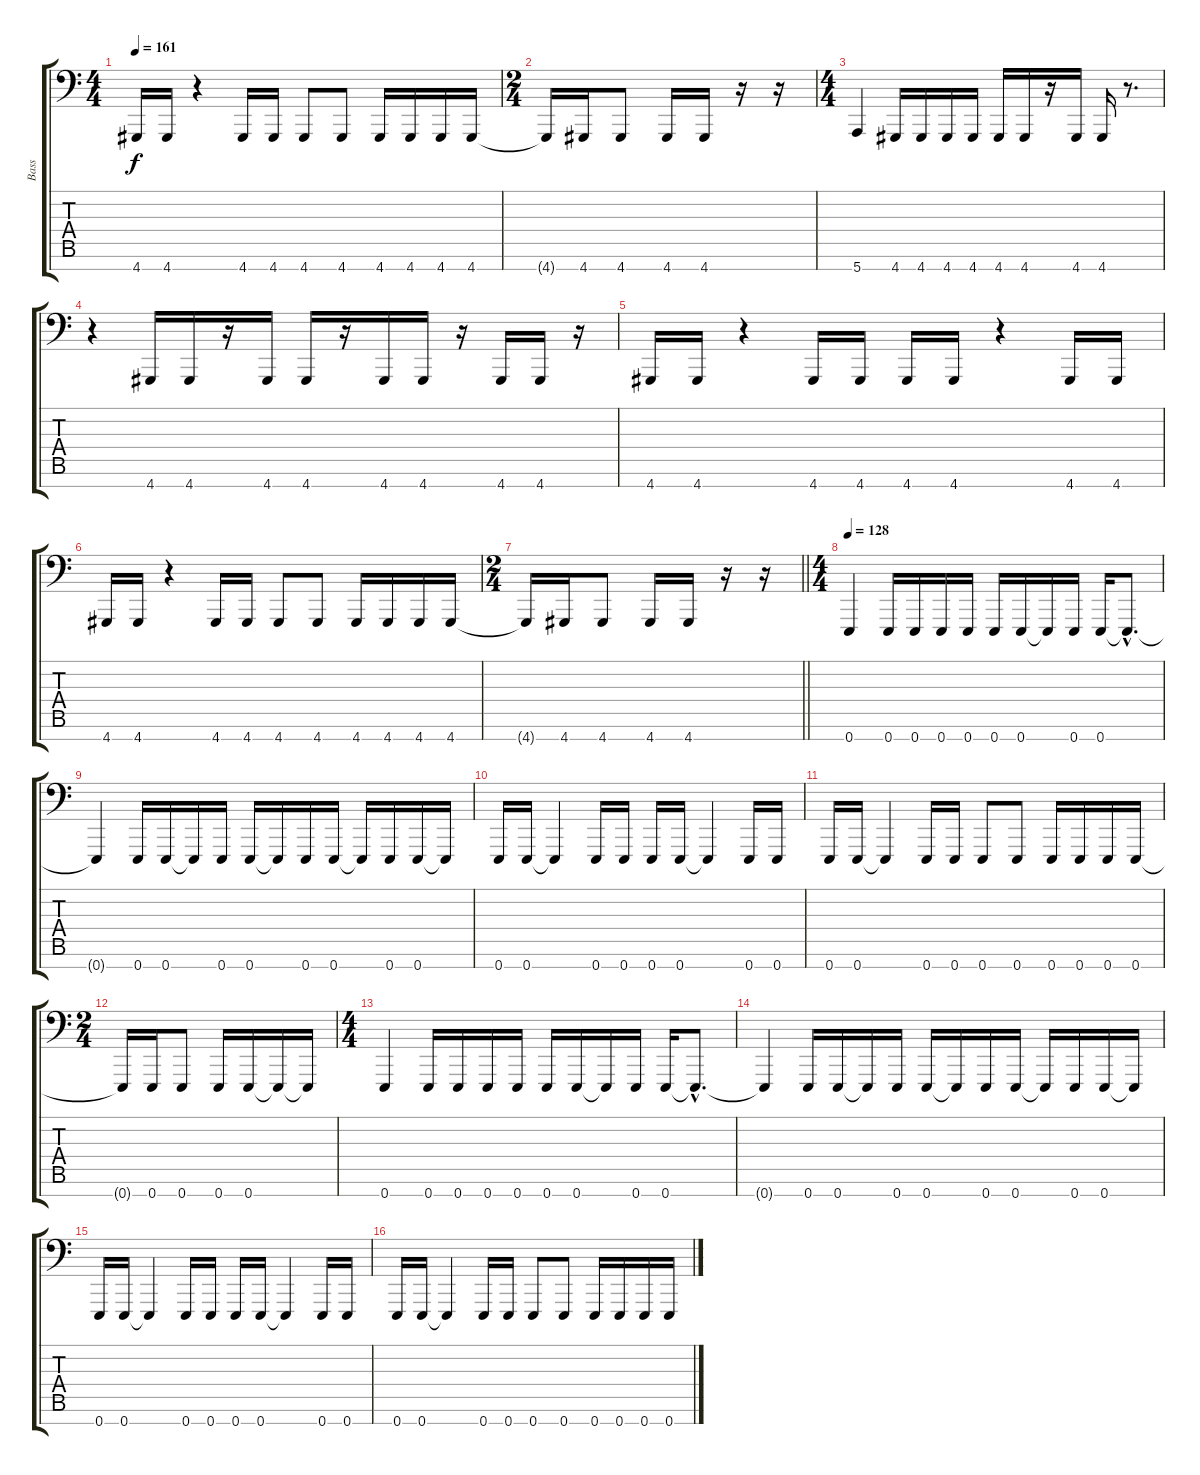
\track ("Bass" "Bass") {instrument electricbassfinger}
\staff {score tabs}
\tuning (B2 Gb2 E2 B1 E1 B0 E0) {hide}
\ts (4 4)
\tempo 161
\clef f4
\ks c
4.7.16{dy f} 4.7.16 r.4 4.7.16 4.7.16 4.7.8 4.7.8 4.7.16 4.7.16 4.7.16 4.7.16 |
\ts (2 4)
4.7{t}.16 4.7.16 4.7.8 4.7.16 4.7.16 r.16 r.16 |
\ts (4 4)
5.7.4 4.7.16 4.7.16 4.7.16 4.7.16 4.7.16 4.7.16 r.16 4.7.16 4.7.16 r.8{d} |
r.4 4.7.16 4.7.16 r.16 4.7.16 4.7.16 r.16 4.7.16 4.7.16 r.16 4.7.16 4.7.16 r.16 |
4.7.16 4.7.16 r.4 4.7.16 4.7.16 4.7.16 4.7.16 r.4 4.7.16 4.7.16 |
4.7.16 4.7.16 r.4 4.7.16 4.7.16 4.7.8 4.7.8 4.7.16 4.7.16 4.7.16 4.7.16 |
\ts (2 4)
\barLineRight lightlight
4.7{t}.16 4.7.16 4.7.8 4.7.16 4.7.16 r.16 r.16 |
\ts (4 4)
\section ("" "")
\tempo 128
0.7.4 0.7.16 0.7.16 0.7.16 0.7.16 0.7.16 0.7.16 0.7{t}.16 0.7.16 0.7.16 0.7{hac t}.8{d} |
0.7{t}.4 0.7.16 0.7.16 0.7{t}.16 0.7.16 0.7.16 0.7{t}.16 0.7.16 0.7.16 0.7{t}.16 0.7.16 0.7.16 0.7{t}.16 |
0.7.16 0.7.16 0.7{t}.4 0.7.16 0.7.16 0.7.16 0.7.16 0.7{t}.4 0.7.16 0.7.16 |
0.7.16 0.7.16 0.7{t}.4 0.7.16 0.7.16 0.7.8 0.7.8 0.7.16 0.7.16 0.7.16 0.7.16 |
\ts (2 4)
0.7{t}.16 0.7.16 0.7.8 0.7.16 0.7.16 0.7{t}.16 0.7{t}.16 |
\ts (4 4)
0.7.4 0.7.16 0.7.16 0.7.16 0.7.16 0.7.16 0.7.16 0.7{t}.16 0.7.16 0.7.16 0.7{hac t}.8{d} |
0.7{t}.4 0.7.16 0.7.16 0.7{t}.16 0.7.16 0.7.16 0.7{t}.16 0.7.16 0.7.16 0.7{t}.16 0.7.16 0.7.16 0.7{t}.16 |
0.7.16 0.7.16 0.7{t}.4 0.7.16 0.7.16 0.7.16 0.7.16 0.7{t}.4 0.7.16 0.7.16 |
0.7.16 0.7.16 0.7{t}.4 0.7.16 0.7.16 0.7.8 0.7.8 0.7.16 0.7.16 0.7.16 0.7.16
